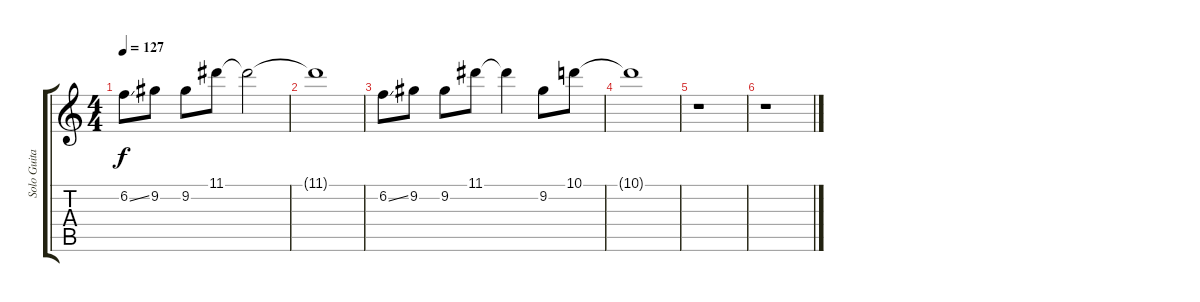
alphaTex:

\track ("Solo Guitar" "Solo Guita") {instrument distortionguitar}
\staff {score tabs}
\tuning (E4 B3 G3 D3 A2 E2) {hide}
\ts (4 4)
\tempo 127
\clef g2
\ks c
6.2{ss}.8{dy f} 9.2.8 9.2.8 11.1.8 11.1{t}.2 |
11.1{t}.1 |
6.2{ss}.8 9.2.8 9.2.8 11.1.8 11.1{t}.4 9.2.8 10.1.8 |
10.1{t}.1 |
r.1 |
r.1
